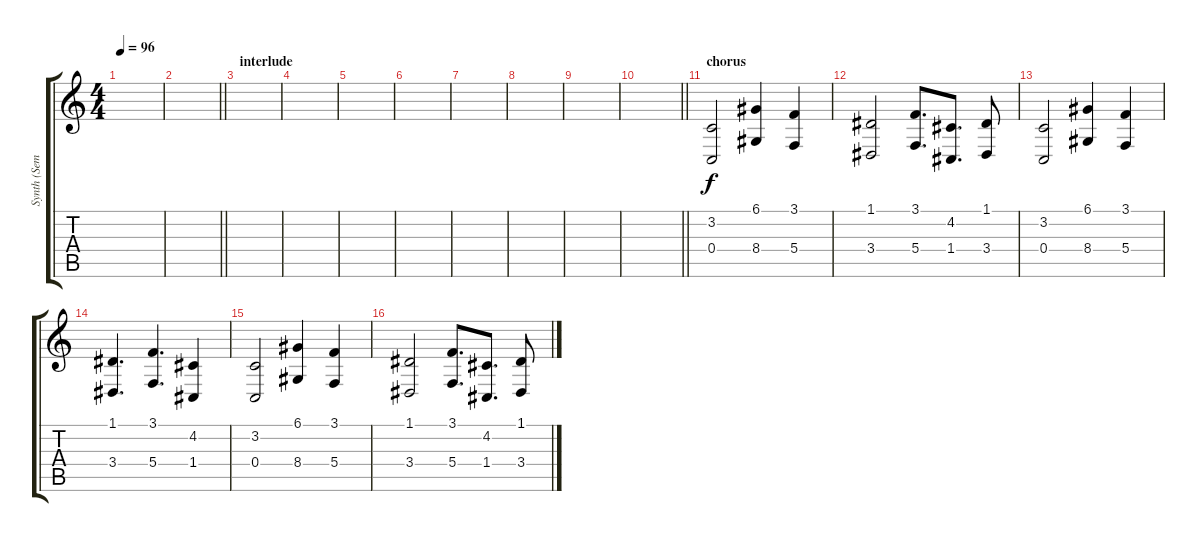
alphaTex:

\track ("Synth (Semple)" "Synth (Sem") {instrument stringensemble1}
\staff {score tabs}
\tuning (D4 A3 F3 C3 G2 C2) {hide}
\ts (4 4)
\tempo 96
\clef g2
\ks c
|
\barLineRight lightlight
|
\section ("" "interlude")
|
|
|
|
|
|
|
\barLineRight lightlight
|
\section ("" "chorus")
(3.2 0.4).2 (6.1 8.4).4 (3.1 5.4).4 |
(1.1 3.4).2 (3.1 5.4).8{d} (4.2 1.4).8{d} (1.1 3.4).8 |
(3.2 0.4).2 (6.1 8.4).4 (3.1 5.4).4 |
(1.1 3.4).4{d} (3.1 5.4).4{d} (4.2 1.4).4 |
(3.2 0.4).2 (6.1 8.4).4 (3.1 5.4).4 |
(1.1 3.4).2 (3.1 5.4).8{d} (4.2 1.4).8{d} (1.1 3.4).8
